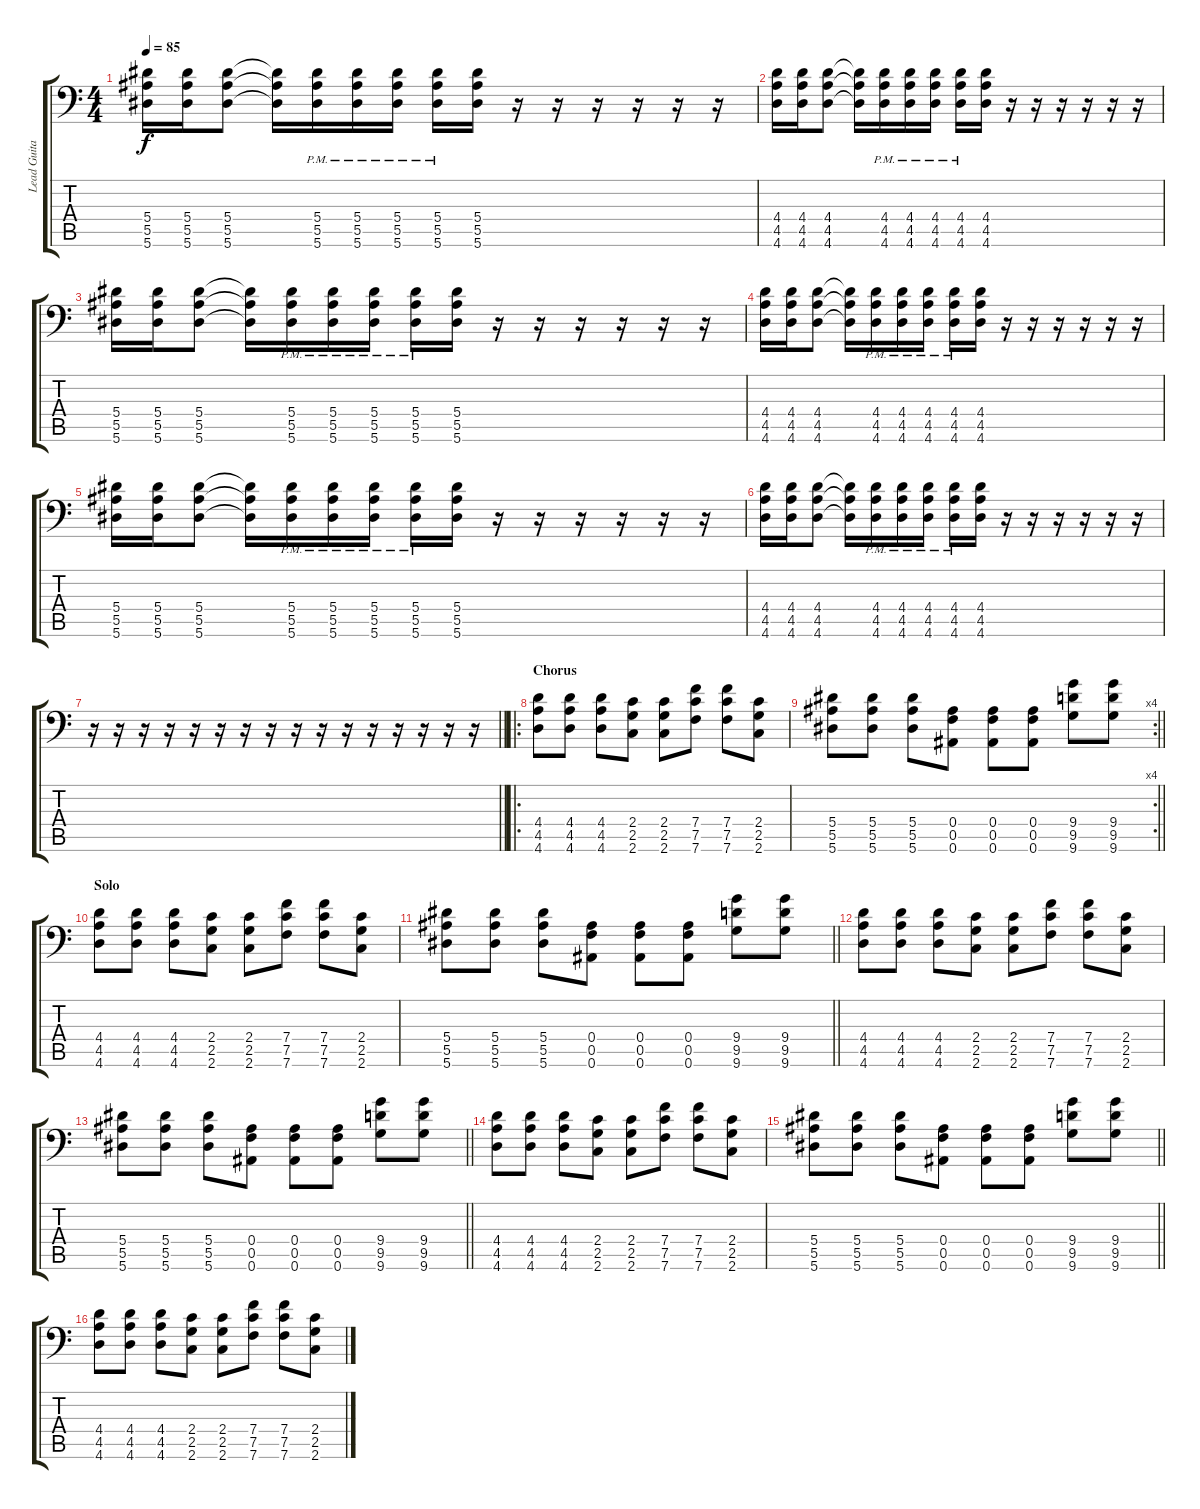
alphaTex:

\track ("Lead Guitar" "Lead Guita") {instrument distortionguitar}
\staff {score tabs}
\tuning (C4 G3 Eb3 Bb2 F2 Bb1) {hide}
\ts (4 4)
\tempo 85
\clef f4
\ks c
(5.4 5.5 5.6).16{dy f} (5.4 5.5 5.6).16 (5.4 5.5 5.6).8 (5.4{t} 5.5{t} 5.6{t}).16 (5.4{pm} 5.5{pm} 5.6{pm}).16 (5.4{pm} 5.5{pm} 5.6{pm}).16 (5.4{pm} 5.5{pm} 5.6{pm}).16 (5.4{pm} 5.5{pm} 5.6{pm}).16 (5.4 5.5 5.6).16 r.16 r.16 r.16 r.16 r.16 r.16 |
(4.4 4.5 4.6).16 (4.4 4.5 4.6).16 (4.4 4.5 4.6).8 (4.4{t} 4.5{t} 4.6{t}).16 (4.4{pm} 4.5{pm} 4.6{pm}).16 (4.4{pm} 4.5{pm} 4.6{pm}).16 (4.4{pm} 4.5{pm} 4.6{pm}).16 (4.4{pm} 4.5{pm} 4.6{pm}).16 (4.4 4.5 4.6).16 r.16 r.16 r.16 r.16 r.16 r.16 |
(5.4 5.5 5.6).16 (5.4 5.5 5.6).16 (5.4 5.5 5.6).8 (5.4{t} 5.5{t} 5.6{t}).16 (5.4{pm} 5.5{pm} 5.6{pm}).16 (5.4{pm} 5.5{pm} 5.6{pm}).16 (5.4{pm} 5.5{pm} 5.6{pm}).16 (5.4{pm} 5.5{pm} 5.6{pm}).16 (5.4 5.5 5.6).16 r.16 r.16 r.16 r.16 r.16 r.16 |
(4.4 4.5 4.6).16 (4.4 4.5 4.6).16 (4.4 4.5 4.6).8 (4.4{t} 4.5{t} 4.6{t}).16 (4.4{pm} 4.5{pm} 4.6{pm}).16 (4.4{pm} 4.5{pm} 4.6{pm}).16 (4.4{pm} 4.5{pm} 4.6{pm}).16 (4.4{pm} 4.5{pm} 4.6{pm}).16 (4.4 4.5 4.6).16 r.16 r.16 r.16 r.16 r.16 r.16 |
(5.4 5.5 5.6).16 (5.4 5.5 5.6).16 (5.4 5.5 5.6).8 (5.4{t} 5.5{t} 5.6{t}).16 (5.4{pm} 5.5{pm} 5.6{pm}).16 (5.4{pm} 5.5{pm} 5.6{pm}).16 (5.4{pm} 5.5{pm} 5.6{pm}).16 (5.4{pm} 5.5{pm} 5.6{pm}).16 (5.4 5.5 5.6).16 r.16 r.16 r.16 r.16 r.16 r.16 |
(4.4 4.5 4.6).16 (4.4 4.5 4.6).16 (4.4 4.5 4.6).8 (4.4{t} 4.5{t} 4.6{t}).16 (4.4{pm} 4.5{pm} 4.6{pm}).16 (4.4{pm} 4.5{pm} 4.6{pm}).16 (4.4{pm} 4.5{pm} 4.6{pm}).16 (4.4{pm} 4.5{pm} 4.6{pm}).16 (4.4 4.5 4.6).16 r.16 r.16 r.16 r.16 r.16 r.16 |
\barLineRight lightlight
r.16 r.16 r.16 r.16 r.16 r.16 r.16 r.16 r.16 r.16 r.16 r.16 r.16 r.16 r.16 r.16 |
\ro
\section ("" "Chorus")
(4.4 4.5 4.6).8 (4.4 4.5 4.6).8 (4.4 4.5 4.6).8 (2.4 2.5 2.6).8 (2.4 2.5 2.6).8 (7.4 7.5 7.6).8 (7.4 7.5 7.6).8 (2.4 2.5 2.6).8 |
\rc 4
\barLineRight lightlight
(5.4 5.5 5.6).8 (5.4 5.5 5.6).8 (5.4 5.5 5.6).8 (0.4 0.5 0.6).8 (0.4 0.5 0.6).8 (0.4 0.5 0.6).8 (9.4 9.5 9.6).8 (9.4 9.5 9.6).8 |
\section ("" "Solo")
(4.4 4.5 4.6).8 (4.4 4.5 4.6).8 (4.4 4.5 4.6).8 (2.4 2.5 2.6).8 (2.4 2.5 2.6).8 (7.4 7.5 7.6).8 (7.4 7.5 7.6).8 (2.4 2.5 2.6).8 |
\barLineRight lightlight
(5.4 5.5 5.6).8 (5.4 5.5 5.6).8 (5.4 5.5 5.6).8 (0.4 0.5 0.6).8 (0.4 0.5 0.6).8 (0.4 0.5 0.6).8 (9.4 9.5 9.6).8 (9.4 9.5 9.6).8 |
(4.4 4.5 4.6).8 (4.4 4.5 4.6).8 (4.4 4.5 4.6).8 (2.4 2.5 2.6).8 (2.4 2.5 2.6).8 (7.4 7.5 7.6).8 (7.4 7.5 7.6).8 (2.4 2.5 2.6).8 |
\barLineRight lightlight
(5.4 5.5 5.6).8 (5.4 5.5 5.6).8 (5.4 5.5 5.6).8 (0.4 0.5 0.6).8 (0.4 0.5 0.6).8 (0.4 0.5 0.6).8 (9.4 9.5 9.6).8 (9.4 9.5 9.6).8 |
(4.4 4.5 4.6).8 (4.4 4.5 4.6).8 (4.4 4.5 4.6).8 (2.4 2.5 2.6).8 (2.4 2.5 2.6).8 (7.4 7.5 7.6).8 (7.4 7.5 7.6).8 (2.4 2.5 2.6).8 |
\barLineRight lightlight
(5.4 5.5 5.6).8 (5.4 5.5 5.6).8 (5.4 5.5 5.6).8 (0.4 0.5 0.6).8 (0.4 0.5 0.6).8 (0.4 0.5 0.6).8 (9.4 9.5 9.6).8 (9.4 9.5 9.6).8 |
(4.4 4.5 4.6).8 (4.4 4.5 4.6).8 (4.4 4.5 4.6).8 (2.4 2.5 2.6).8 (2.4 2.5 2.6).8 (7.4 7.5 7.6).8 (7.4 7.5 7.6).8 (2.4 2.5 2.6).8
